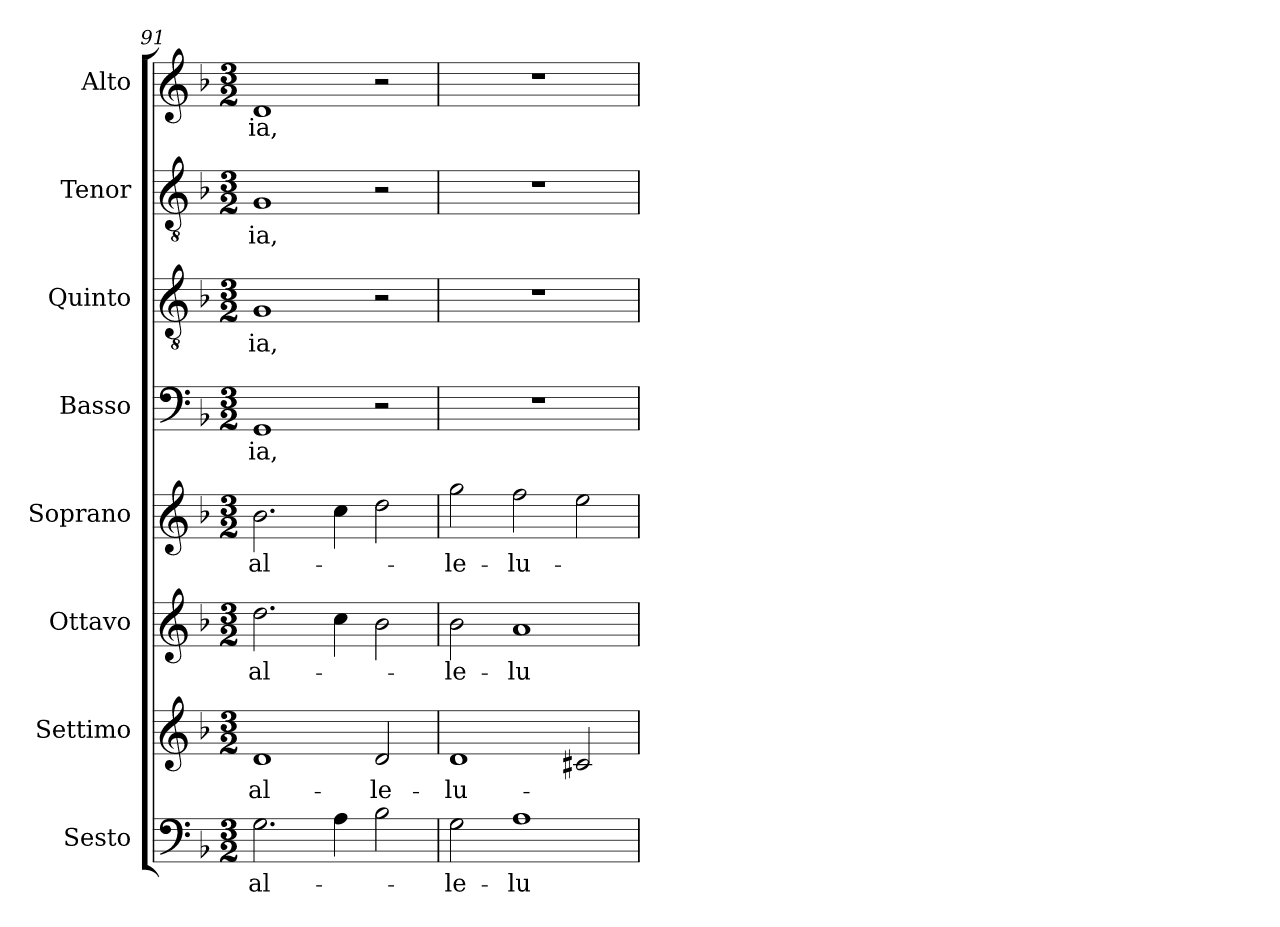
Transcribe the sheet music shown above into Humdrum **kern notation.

**kern	**text	**kern	**text	**kern	**text	**kern	**text	**kern	**text	**kern	**text	**kern	**text	**kern	**text
*part8	*part8	*part7	*part7	*part6	*part6	*part5	*part5	*part4	*part4	*part3	*part3	*part2	*part2	*part1	*part1
*staff8	*staff8	*staff7	*staff7	*staff6	*staff6	*staff5	*staff5	*staff4	*staff4	*staff3	*staff3	*staff2	*staff2	*staff1	*staff1
*I"Sesto	*	*I"Settimo	*	*I"Ottavo	*	*I"Soprano	*	*I"Basso	*	*I"Quinto	*	*I"Tenor	*	*I"Alto	*
*I'Ss.	*	*I'St.	*	*I'Ot.	*	*I'S.	*	*I'B.	*	*I'Q.	*	*I'T.	*	*I'A.	*
*clefF4	*	*clefG2	*	*clefG2	*	*clefG2	*	*clefF4	*	*clefGv2	*	*clefGv2	*	*clefG2	*
*	*	*	*	*	*	*	*	*	*	*ITrd7c12	*	*ITrd7c12	*	*	*
*k[b-]	*	*k[b-]	*	*k[b-]	*	*k[b-]	*	*k[b-]	*	*k[b-]	*	*k[b-]	*	*k[b-]	*
*F:	*	*F:	*	*F:	*	*F:	*	*F:	*	*F:	*	*F:	*	*F:	*
*M3/2	*	*M3/2	*	*M3/2	*	*M3/2	*	*M3/2	*	*M3/2	*	*M3/2	*	*M3/2	*
=91	=91	=91	=91	=91	=91	=91	=91	=91	=91	=91	=91	=91	=91	=91	=91
!	!LO:LY:b:color=#000000	!	!	!	!	!	!	!	!	!	!	!	!	!	!
!	!	!	!LO:LY:b:color=#000000	!	!	!	!	!	!	!	!	!	!	!	!
!	!	!	!	!	!LO:LY:b:color=#000000	!	!	!	!	!	!	!	!	!	!
!	!	!	!	!	!	!	!LO:LY:b:color=#000000	!	!	!	!	!	!	!	!
!	!	!	!	!	!	!	!	!	!LO:LY:b:color=#000000	!	!	!	!	!	!
!	!	!	!	!	!	!	!	!	!	!	!LO:LY:b:color=#000000	!	!	!	!
!	!	!	!	!	!	!	!	!	!	!	!	!	!LO:LY:b:color=#000000	!	!
!	!	!	!	!	!	!	!	!	!	!	!	!	!	!	!LO:LY:b:color=#000000
2.Gi\	al-	1di	al-	2.ddi\	al-	2.b-i\	al-	1GGi	-ia,	1GGi	-ia,	1GGi	-ia,	1di	-ia,
4Ai\	.	.	.	4cci\	.	4cci\	.	.	.	.	.	.	.	.	.
!	!	!	!LO:LY:b:color=#000000	!	!	!	!	!	!	!	!	!	!	!	!
2B-i\	.	2di/	-le-	2b-i\	.	2ddi\	.	2r	.	2r	.	2r	.	2r	.
=92	=92	=92	=92	=92	=92	=92	=92	=92	=92	=92	=92	=92	=92	=92	=92
!	!LO:LY:b:color=#000000	!	!	!	!	!	!	!	!	!	!	!	!	!	!
!	!	!	!LO:LY:b:color=#000000	!	!	!	!	!	!	!	!	!	!	!	!
!	!	!	!	!	!LO:LY:b:color=#000000	!	!	!	!	!	!	!	!	!	!
!	!	!	!	!	!	!	!LO:LY:b:color=#000000	!LO:N:vis=1	!	!LO:N:vis=1	!	!LO:N:vis=1	!	!LO:N:vis=1	!
2Gi\	-le-	1di	-lu-	2b-i\	-le-	2ggi\	-le-	1.r	.	1.r	.	1.r	.	1.r	.
!	!LO:LY:b:color=#000000	!	!	!	!	!	!	!	!	!	!	!	!	!	!
!	!	!	!	!	!LO:LY:b:color=#000000	!	!	!	!	!	!	!	!	!	!
!	!	!	!	!	!	!	!LO:LY:b:color=#000000	!	!	!	!	!	!	!	!
1Ai	-lu-	.	.	1ai	-lu-	2ffi\	-lu-	.	.	.	.	.	.	.	.
.	.	2c#Xi/	.	.	.	2eei\	.	.	.	.	.	.	.	.	.
=	=	=	=	=	=	=	=	=	=	=	=	=	=	=	=
*-	*-	*-	*-	*-	*-	*-	*-	*-	*-	*-	*-	*-	*-	*-	*-
